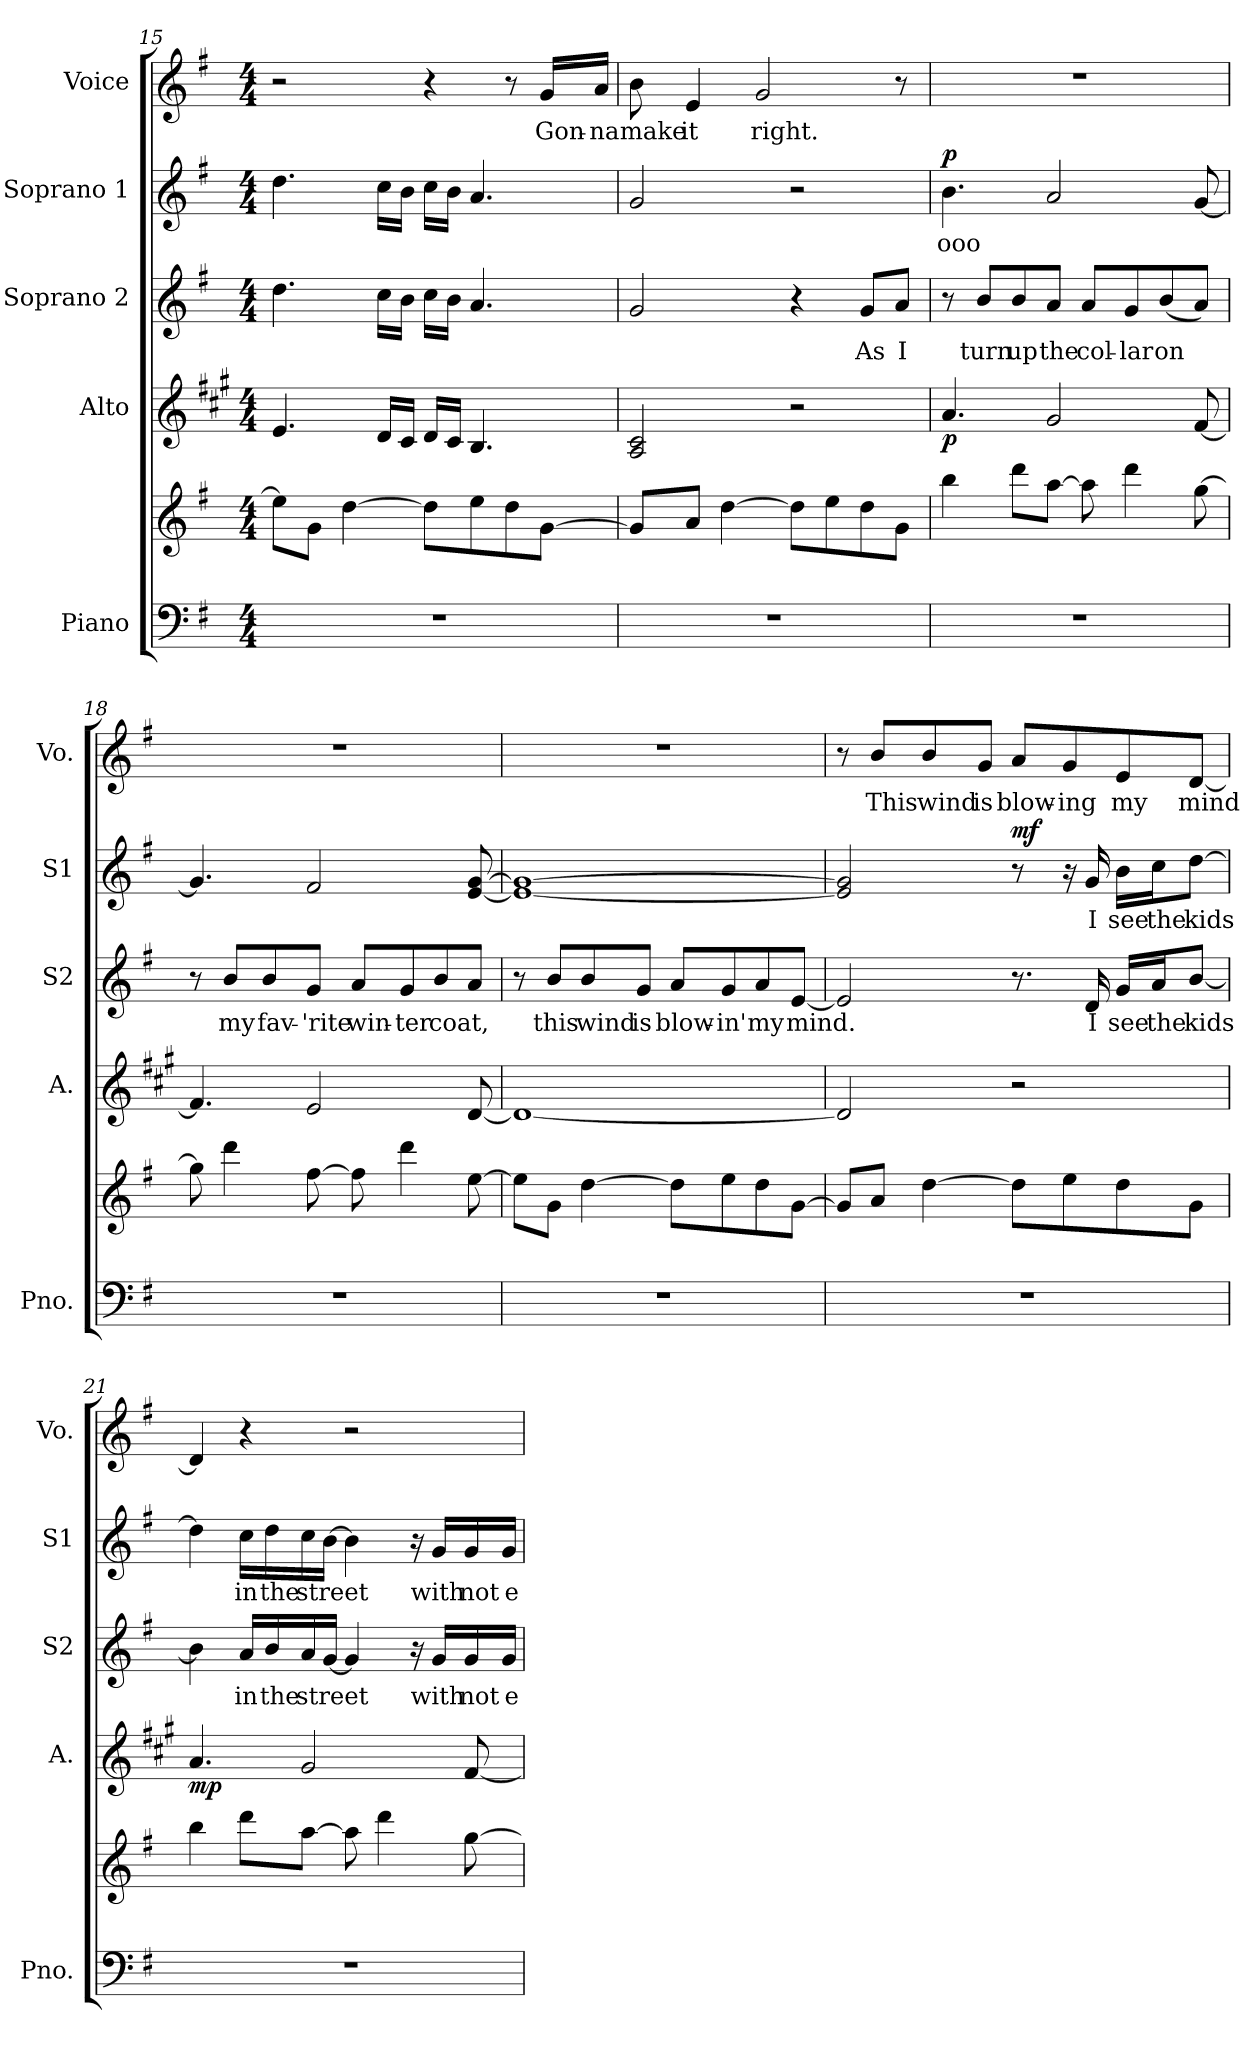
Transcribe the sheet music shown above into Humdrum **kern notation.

**kern	**kern	**kern	**dynam	**kern	**text	**kern	**text	**dynam	**kern	**text
*part5	*part5	*part4	*part4	*part3	*part3	*part2	*part2	*part2	*part1	*part1
*staff6	*staff5	*staff4	*staff4	*staff3	*staff3	*staff2	*staff2	*staff2	*staff1	*staff1
*I"Piano	*	*I"Alto	*	*I"Soprano 2	*	*I"Soprano 1	*	*	*I"Voice	*
*I'Pno.	*	*I'A.	*	*I'S2	*	*I'S1	*	*	*I'Vo.	*
!!LO:LB:g=z
*clefF4	*clefG2	*clefG2	*	*clefG2	*	*clefG2	*	*	*clefG2	*
*	*	*ITrd1c2	*	*	*	*	*	*	*	*
*k[f#]	*k[f#]	*k[f#]	*	*k[f#]	*	*k[f#]	*	*	*k[f#]	*
*G:	*G:	*G:	*	*G:	*	*G:	*	*	*G:	*
*M4/4	*M4/4	*M4/4	*	*M4/4	*	*M4/4	*	*	*M4/4	*
=15	=15	=15	=15	=15	=15	=15	=15	=15	=15	=15
1r	8ee\L]	4.d/	.	4.dd\	.	4.dd\	.	.	2r	.
.	8g\J	.	.	.	.	.	.	.	.	.
.	[4dd\	.	.	.	.	.	.	.	.	.
.	.	16c/LL	.	16cc\LL	.	16cc\LL	.	.	.	.
.	.	16B/JJ	.	16b\JJ	.	16b\JJ	.	.	.	.
.	8dd\L]	16c/LL	.	16cc\LL	.	16cc\LL	.	.	4r	.
.	.	16B/JJ	.	16b\JJ	.	16b\JJ	.	.	.	.
.	8ee\	4.A/	.	4.a/	.	4.a/	.	.	.	.
.	8dd\	.	.	.	.	.	.	.	8r	.
!	!	!	!	!	!	!	!	!	!	!LO:LY:b
.	[8g\J	.	.	.	.	.	.	.	16g/LL	Gon-
!	!	!	!	!	!	!	!	!	!	!LO:LY:b
.	.	.	.	.	.	.	.	.	16a/JJ	-na
=16	=16	=16	=16	=16	=16	=16	=16	=16	=16	=16
!	!	!	!	!	!	!	!	!	!	!LO:LY:b
1r	8g/L]	2G/ 2B!/	.	2g/	.	2g/	.	.	8b\	make
!	!	!	!	!	!	!	!	!	!	!LO:LY:b
.	8a/J	.	.	.	.	.	.	.	4e/	it
.	[4dd\	.	.	.	.	.	.	.	.	.
!	!	!	!	!	!	!	!	!	!	!LO:LY:b
.	.	.	.	.	.	.	.	.	2g/	right.
.	8dd\L]	2r	.	4r	.	2r	.	.	.	.
.	8ee\	.	.	.	.	.	.	.	.	.
!	!	!	!	!	!LO:LY:b	!	!	!	!	!
.	8dd\	.	.	8g/L	As	.	.	.	.	.
!	!	!	!	!	!LO:LY:b	!	!	!	!	!
.	8g\J	.	.	8a/J	I	.	.	.	8r	.
=17	=17	=17	=17	=17	=17	=17	=17	=17	=17	=17
!	!	!	!LO:DY:b	!	!	!	!LO:LY:b	!LO:DY:b	!	!
1r	4bb\	4.g/	p	8r	.	4.b\	ooo	p	1r	.
!	!	!	!	!	!LO:LY:b	!	!	!	!	!
.	.	.	.	8b/L	turn	.	.	.	.	.
!	!	!	!	!	!LO:LY:b	!	!	!	!	!
.	8ddd\L	.	.	8b/	up	.	.	.	.	.
!	!	!	!	!	!LO:LY:b	!	!	!	!	!
.	[8aa\J	2f#/	.	8a/J	the	2a/	.	.	.	.
!	!	!	!	!	!LO:LY:b	!	!	!	!	!
.	8aa\]	.	.	8a/L	col-	.	.	.	.	.
!	!	!	!	!	!LO:LY:b	!	!	!	!	!
.	4ddd\	.	.	8g/	-lar	.	.	.	.	.
!	!	!	!	!	!LO:LY:b	!	!	!	!	!
.	.	.	.	(<8b/	on	.	.	.	.	.
.	[8gg\	[8e/	.	8a/J)	.	[8g/	.	.	.	.
!!LO:PB:g=z
=18	=18	=18	=18	=18	=18	=18	=18	=18	=18	=18
1r	8gg\]	4.e/]	.	8r	.	4.g/]	.	.	1r	.
!	!	!	!	!	!LO:LY:b	!	!	!	!	!
.	4ddd\	.	.	8b/L	my	.	.	.	.	.
!	!	!	!	!	!LO:LY:b	!	!	!	!	!
.	.	.	.	8b/	fav-	.	.	.	.	.
!	!	!	!	!	!LO:LY:b	!	!	!	!	!
.	[8ff#\	2d/	.	8g/J	-'rite	2f#/	.	.	.	.
!	!	!	!	!	!LO:LY:b	!	!	!	!	!
.	8ff#\]	.	.	8a/L	win-	.	.	.	.	.
!	!	!	!	!	!LO:LY:b	!	!	!	!	!
.	4ddd\	.	.	8g/	-ter	.	.	.	.	.
!	!	!	!	!	!LO:LY:b	!	!	!	!	!
.	.	.	.	8b/	coat,	.	.	.	.	.
.	[8ee\	[8c/	.	8a/J	.	[8e/ [8g/	.	.	.	.
=19	=19	=19	=19	=19	=19	=19	=19	=19	=19	=19
1r	8ee\L]	1c_	.	8r	.	1e_ 1g_	.	.	1r	.
!	!	!	!	!	!LO:LY:b	!	!	!	!	!
.	8g\J	.	.	8b/L	this	.	.	.	.	.
!	!	!	!	!	!LO:LY:b	!	!	!	!	!
.	[4dd\	.	.	8b/	wind	.	.	.	.	.
!	!	!	!	!	!LO:LY:b	!	!	!	!	!
.	.	.	.	8g/J	is	.	.	.	.	.
!	!	!	!	!	!LO:LY:b	!	!	!	!	!
.	8dd\L]	.	.	8a/L	blow-	.	.	.	.	.
!	!	!	!	!	!LO:LY:b	!	!	!	!	!
.	8ee\	.	.	8g/	-in'	.	.	.	.	.
!	!	!	!	!	!LO:LY:b	!	!	!	!	!
.	8dd\	.	.	8a/	my	.	.	.	.	.
!	!	!	!	!	!LO:LY:b	!	!	!	!	!
.	[8g\J	.	.	[8e/J	mind.	.	.	.	.	.
!!LO:LB:g=z
=20	=20	=20	=20	=20	=20	=20	=20	=20	=20	=20
1r	8g/L]	2c/]	.	2e/]	.	2e/] 2g/]	.	.	8r	.
!	!	!	!	!	!	!	!	!	!	!LO:LY:b
.	8a/J	.	.	.	.	.	.	.	8b/L	This
!	!	!	!	!	!	!	!	!	!	!LO:LY:b
.	[4dd\	.	.	.	.	.	.	.	8b/	wind
!	!	!	!	!	!	!	!	!	!	!LO:LY:b
.	.	.	.	.	.	.	.	.	8g/J	is
!	!	!	!	!	!	!	!	!LO:DY:b	!	!LO:LY:b
.	8dd\L]	2r	.	8.r	.	8r	.	mf	8a/L	blow-
!	!	!	!	!	!	!	!	!	!	!LO:LY:b
.	8ee\	.	.	.	.	16r	.	.	8g/	-ing
!	!	!	!	!	!LO:LY:b	!	!LO:LY:b	!	!	!
.	.	.	.	16d/	I	16g/	I	.	.	.
!	!	!	!	!	!LO:LY:b	!	!LO:LY:b	!	!	!LO:LY:b
.	8dd\	.	.	16g/LL	see	16b\LL	see	.	8e/	my
!	!	!	!	!	!LO:LY:b	!	!LO:LY:b	!	!	!
.	.	.	.	16a/J	the	16cc\J	the	.	.	.
!	!	!	!	!	!LO:LY:b	!	!LO:LY:b	!	!	!LO:LY:b
.	8g\J	.	.	[8b/J	kids	[8dd\J	kids	.	[8d/J	mind
=21	=21	=21	=21	=21	=21	=21	=21	=21	=21	=21
!	!	!	!LO:DY:b	!	!	!	!	!	!	!
1r	4bb\	4.g/	mp	4b\]	.	4dd\]	.	.	4d/]	.
!	!	!	!	!	!LO:LY:b	!	!LO:LY:b	!	!	!
.	8ddd\L	.	.	16a/LL	in	16cc\LL	in	.	4r	.
!	!	!	!	!	!LO:LY:b	!	!LO:LY:b	!	!	!
.	.	.	.	16b/	the	16dd\	the	.	.	.
!	!	!	!	!	!LO:LY:b	!	!LO:LY:b	!	!	!
.	[8aa\J	2f#/	.	16a/	street	16cc\	street	.	.	.
.	.	.	.	[16g/JJ	.	[16b\JJ	.	.	.	.
.	8aa\]	.	.	4g/]	.	4b\]	.	.	2r	.
.	4ddd\	.	.	.	.	.	.	.	.	.
.	.	.	.	16r	.	16r	.	.	.	.
!	!	!	!	!	!LO:LY:b	!	!LO:LY:b	!	!	!
.	.	.	.	16g/LL	with	16g/LL	with	.	.	.
!	!	!	!	!	!LO:LY:b	!	!LO:LY:b	!	!	!
.	[8gg\	[8e/	.	16g/	not	16g/	not	.	.	.
!	!	!	!	!	!LO:LY:b	!	!LO:LY:b	!	!	!
.	.	.	.	16g/JJ	e	16g/JJ	e-	.	.	.
=	=	=	=	=	=	=	=	=	=	=
*-	*-	*-	*-	*-	*-	*-	*-	*-	*-	*-
